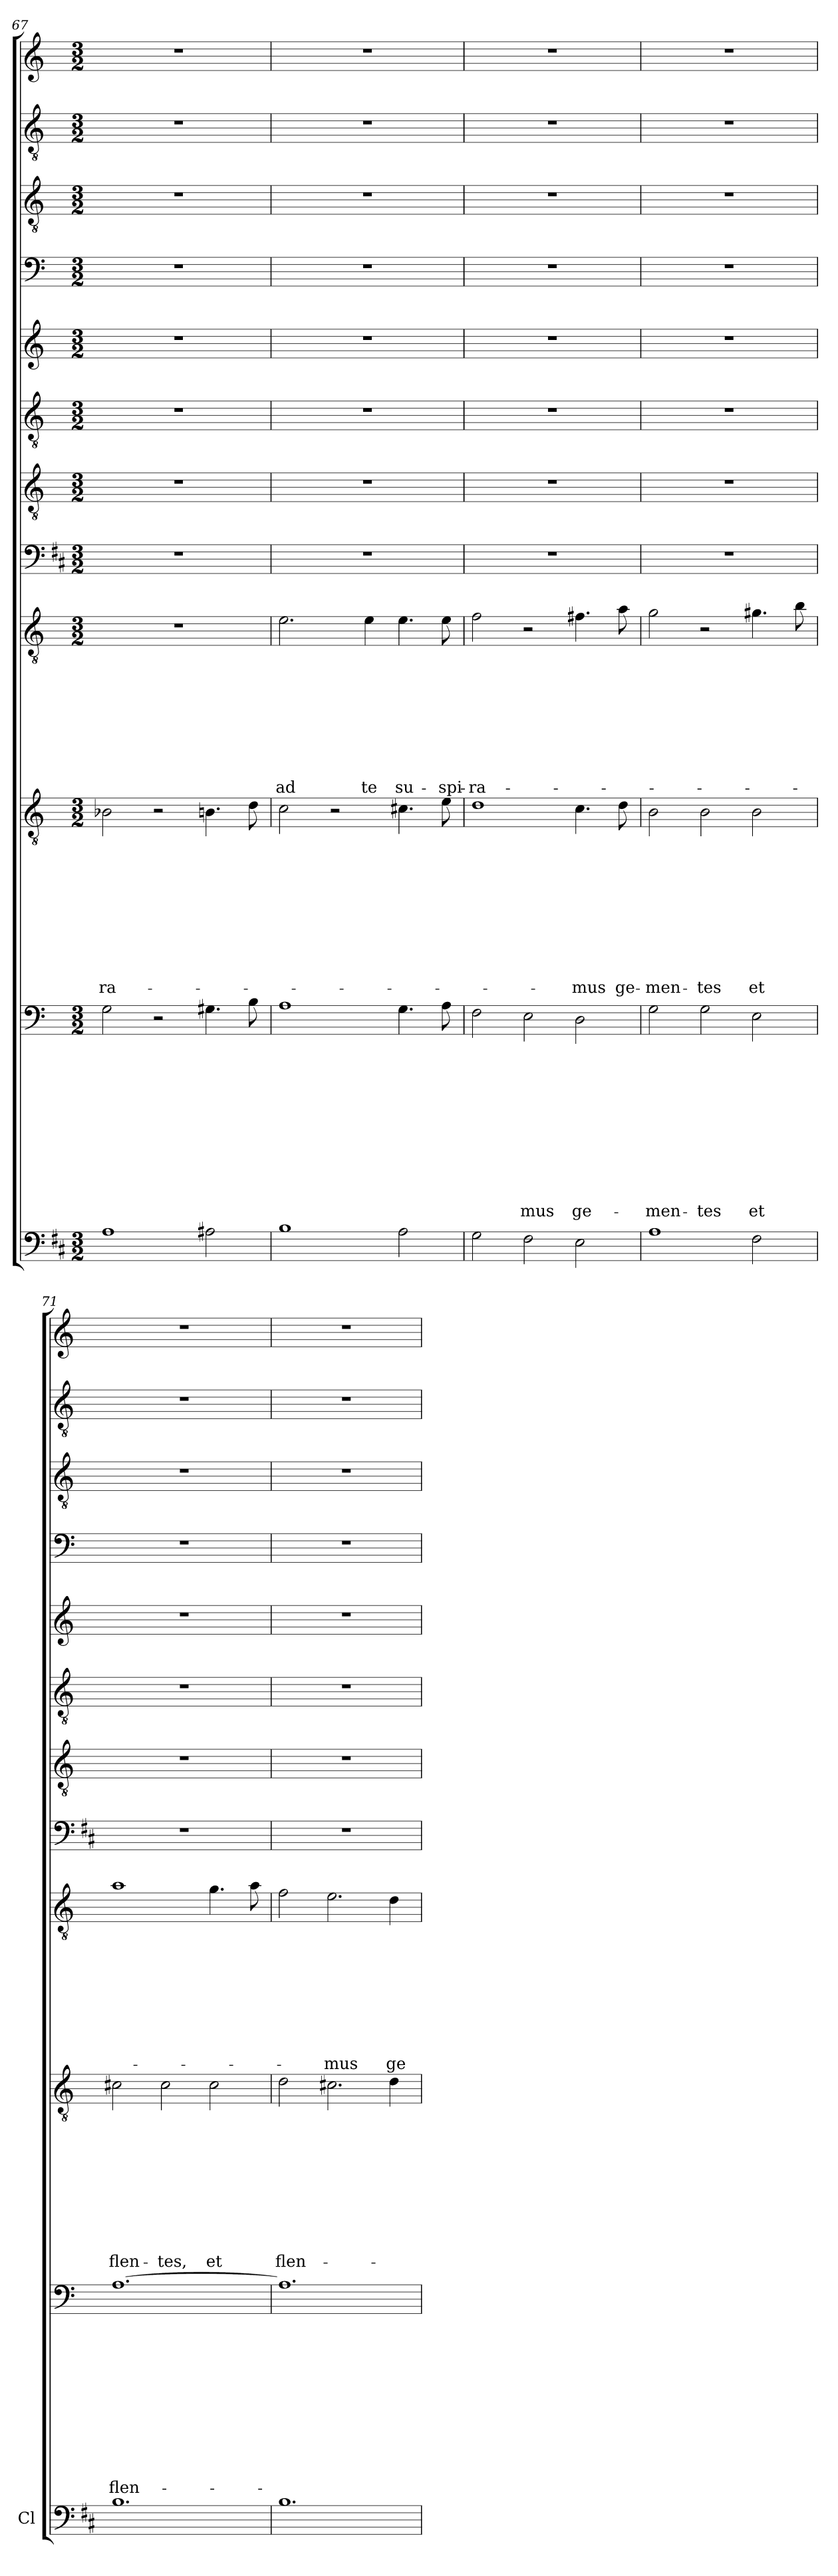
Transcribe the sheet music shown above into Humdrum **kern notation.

**kern	**kern	**text	**text	**text	**text	**text	**text	**text	**text	**text	**text	**text	**kern	**text	**text	**text	**text	**text	**text	**text	**text	**text	**text	**kern	**text	**text	**text	**text	**text	**text	**text	**text	**text	**kern	**kern	**kern	**kern	**kern	**kern	**kern	**kern
*part12	*part11	*part11	*part11	*part11	*part11	*part11	*part11	*part11	*part11	*part11	*part11	*part11	*part10	*part10	*part10	*part10	*part10	*part10	*part10	*part10	*part10	*part10	*part10	*part9	*part9	*part9	*part9	*part9	*part9	*part9	*part9	*part9	*part9	*part8	*part7	*part6	*part5	*part4	*part3	*part2	*part1
*staff12	*staff11	*staff11	*staff11	*staff11	*staff11	*staff11	*staff11	*staff11	*staff11	*staff11	*staff11	*staff11	*staff10	*staff10	*staff10	*staff10	*staff10	*staff10	*staff10	*staff10	*staff10	*staff10	*staff10	*staff9	*staff9	*staff9	*staff9	*staff9	*staff9	*staff9	*staff9	*staff9	*staff9	*staff8	*staff7	*staff6	*staff5	*staff4	*staff3	*staff2	*staff1
*I'Cl	*	*	*	*	*	*	*	*	*	*	*	*	*	*	*	*	*	*	*	*	*	*	*	*	*	*	*	*	*	*	*	*	*	*	*	*	*	*	*	*	*
!!LO:PB:g=z
*clefF4	*clefF4	*	*	*	*	*	*	*	*	*	*	*	*clefGv2	*	*	*	*	*	*	*	*	*	*	*clefGv2	*	*	*	*	*	*	*	*	*	*clefF4	*clefGv2	*clefGv2	*clefG2	*clefF4	*clefGv2	*clefGv2	*clefG2
*ITrd1c2	*	*	*	*	*	*	*	*	*	*	*	*	*	*	*	*	*	*	*	*	*	*	*	*	*	*	*	*	*	*	*	*	*	*ITrd1c2	*	*ITrd8c14	*	*	*	*	*
*k[]	*k[]	*	*	*	*	*	*	*	*	*	*	*	*k[]	*	*	*	*	*	*	*	*	*	*	*k[]	*	*	*	*	*	*	*	*	*	*k[]	*k[]	*k[]	*k[]	*k[]	*k[]	*k[]	*k[]
*C:	*C:	*	*	*	*	*	*	*	*	*	*	*	*C:	*	*	*	*	*	*	*	*	*	*	*C:	*	*	*	*	*	*	*	*	*	*C:	*C:	*C:	*C:	*C:	*C:	*C:	*C:
*M3/2	*M3/2	*	*	*	*	*	*	*	*	*	*	*	*M3/2	*	*	*	*	*	*	*	*	*	*	*M3/2	*	*	*	*	*	*	*	*	*	*M3/2	*M3/2	*M3/2	*M3/2	*M3/2	*M3/2	*M3/2	*M3/2
=67	=67	=67	=67	=67	=67	=67	=67	=67	=67	=67	=67	=67	=67	=67	=67	=67	=67	=67	=67	=67	=67	=67	=67	=67	=67	=67	=67	=67	=67	=67	=67	=67	=67	=67	=67	=67	=67	=67	=67	=67	=67
!	!	!	!	!	!	!	!	!	!	!	!	!	!	!	!	!	!	!	!	!	!	!	!LO:LY:b	!	!	!	!	!	!	!	!	!	!	!	!	!	!	!	!	!	!
1G	2G\	.	.	.	.	.	.	.	.	.	.	.	2B-X\	.	.	.	.	.	.	.	.	.	-ra-	1.r	.	.	.	.	.	.	.	.	.	1.r	1.r	1.r	1.r	1.r	1.r	1.r	1.r
.	2r	.	.	.	.	.	.	.	.	.	.	.	2r	.	.	.	.	.	.	.	.	.	.	.	.	.	.	.	.	.	.	.	.	.	.	.	.	.	.	.	.
2G#X\	4.G#X\	.	.	.	.	.	.	.	.	.	.	.	4.Bn\	.	.	.	.	.	.	.	.	.	.	.	.	.	.	.	.	.	.	.	.	.	.	.	.	.	.	.	.
.	8B\	.	.	.	.	.	.	.	.	.	.	.	8d\	.	.	.	.	.	.	.	.	.	.	.	.	.	.	.	.	.	.	.	.	.	.	.	.	.	.	.	.
=68	=68	=68	=68	=68	=68	=68	=68	=68	=68	=68	=68	=68	=68	=68	=68	=68	=68	=68	=68	=68	=68	=68	=68	=68	=68	=68	=68	=68	=68	=68	=68	=68	=68	=68	=68	=68	=68	=68	=68	=68	=68
!	!	!	!	!	!	!	!	!	!	!	!	!	!	!	!	!	!	!	!	!	!	!	!	!	!	!	!	!	!	!	!	!	!LO:LY:b	!	!	!	!	!	!	!	!
1A	1A	.	.	.	.	.	.	.	.	.	.	.	2c\	.	.	.	.	.	.	.	.	.	.	2.e\	.	.	.	.	.	.	.	.	ad	1.r	1.r	1.r	1.r	1.r	1.r	1.r	1.r
.	.	.	.	.	.	.	.	.	.	.	.	.	2r	.	.	.	.	.	.	.	.	.	.	.	.	.	.	.	.	.	.	.	.	.	.	.	.	.	.	.	.
!	!	!	!	!	!	!	!	!	!	!	!	!	!	!	!	!	!	!	!	!	!	!	!	!	!	!	!	!	!	!	!	!	!LO:LY:b	!	!	!	!	!	!	!	!
.	.	.	.	.	.	.	.	.	.	.	.	.	.	.	.	.	.	.	.	.	.	.	.	4e\	.	.	.	.	.	.	.	.	te	.	.	.	.	.	.	.	.
!	!	!	!	!	!	!	!	!	!	!	!	!	!	!	!	!	!	!	!	!	!	!	!	!	!	!	!	!	!	!	!	!	!LO:LY:b	!	!	!	!	!	!	!	!
2G\	4.G\	.	.	.	.	.	.	.	.	.	.	.	4.c#X\	.	.	.	.	.	.	.	.	.	.	4.e\	.	.	.	.	.	.	.	.	su-	.	.	.	.	.	.	.	.
!	!	!	!	!	!	!	!	!	!	!	!	!	!	!	!	!	!	!	!	!	!	!	!	!	!	!	!	!	!	!	!	!	!LO:LY:b	!	!	!	!	!	!	!	!
.	8A\	.	.	.	.	.	.	.	.	.	.	.	8e\	.	.	.	.	.	.	.	.	.	.	8e\	.	.	.	.	.	.	.	.	-spi-	.	.	.	.	.	.	.	.
=69	=69	=69	=69	=69	=69	=69	=69	=69	=69	=69	=69	=69	=69	=69	=69	=69	=69	=69	=69	=69	=69	=69	=69	=69	=69	=69	=69	=69	=69	=69	=69	=69	=69	=69	=69	=69	=69	=69	=69	=69	=69
!	!	!	!	!	!	!	!	!	!	!	!	!	!	!	!	!	!	!	!	!	!	!	!	!	!	!	!	!	!	!	!	!	!LO:LY:b	!	!	!	!	!	!	!	!
2F\	2F\	.	.	.	.	.	.	.	.	.	.	.	1d	.	.	.	.	.	.	.	.	.	.	2f\	.	.	.	.	.	.	.	.	-ra-	1.r	1.r	1.r	1.r	1.r	1.r	1.r	1.r
!	!	!	!	!	!	!	!	!	!	!	!	!LO:LY:b	!	!	!	!	!	!	!	!	!	!	!	!	!	!	!	!	!	!	!	!	!	!	!	!	!	!	!	!	!
2E\	2E\	.	.	.	.	.	.	.	.	.	.	-mus	.	.	.	.	.	.	.	.	.	.	.	2r	.	.	.	.	.	.	.	.	.	.	.	.	.	.	.	.	.
!	!	!	!	!	!	!	!	!	!	!	!	!LO:LY:b	!	!	!	!	!	!	!	!	!	!	!LO:LY:b	!	!	!	!	!	!	!	!	!	!	!	!	!	!	!	!	!	!
2D\	2D\	.	.	.	.	.	.	.	.	.	.	ge-	4.c\	.	.	.	.	.	.	.	.	.	-mus	4.f#X\	.	.	.	.	.	.	.	.	.	.	.	.	.	.	.	.	.
!	!	!	!	!	!	!	!	!	!	!	!	!	!	!	!	!	!	!	!	!	!	!	!LO:LY:b	!	!	!	!	!	!	!	!	!	!	!	!	!	!	!	!	!	!
.	.	.	.	.	.	.	.	.	.	.	.	.	8d\	.	.	.	.	.	.	.	.	.	ge-	8a\	.	.	.	.	.	.	.	.	.	.	.	.	.	.	.	.	.
=70	=70	=70	=70	=70	=70	=70	=70	=70	=70	=70	=70	=70	=70	=70	=70	=70	=70	=70	=70	=70	=70	=70	=70	=70	=70	=70	=70	=70	=70	=70	=70	=70	=70	=70	=70	=70	=70	=70	=70	=70	=70
!	!	!	!	!	!	!	!	!	!	!	!	!LO:LY:b	!	!	!	!	!	!	!	!	!	!	!LO:LY:b	!	!	!	!	!	!	!	!	!	!	!	!	!	!	!	!	!	!
1G	2G\	.	.	.	.	.	.	.	.	.	.	-men-	2B\	.	.	.	.	.	.	.	.	.	-men-	2g\	.	.	.	.	.	.	.	.	.	1.r	1.r	1.r	1.r	1.r	1.r	1.r	1.r
!	!	!	!	!	!	!	!	!	!	!	!	!LO:LY:b	!	!	!	!	!	!	!	!	!	!	!LO:LY:b	!	!	!	!	!	!	!	!	!	!	!	!	!	!	!	!	!	!
.	2G\	.	.	.	.	.	.	.	.	.	.	-tes	2B\	.	.	.	.	.	.	.	.	.	-tes	2r	.	.	.	.	.	.	.	.	.	.	.	.	.	.	.	.	.
!	!	!	!	!	!	!	!	!	!	!	!	!LO:LY:b	!	!	!	!	!	!	!	!	!	!	!LO:LY:b	!	!	!	!	!	!	!	!	!	!	!	!	!	!	!	!	!	!
2E\	2E\	.	.	.	.	.	.	.	.	.	.	et	2B\	.	.	.	.	.	.	.	.	.	et	4.g#X\	.	.	.	.	.	.	.	.	.	.	.	.	.	.	.	.	.
.	.	.	.	.	.	.	.	.	.	.	.	.	.	.	.	.	.	.	.	.	.	.	.	8b\	.	.	.	.	.	.	.	.	.	.	.	.	.	.	.	.	.
=71	=71	=71	=71	=71	=71	=71	=71	=71	=71	=71	=71	=71	=71	=71	=71	=71	=71	=71	=71	=71	=71	=71	=71	=71	=71	=71	=71	=71	=71	=71	=71	=71	=71	=71	=71	=71	=71	=71	=71	=71	=71
!	!	!	!	!	!	!	!	!	!	!	!	!LO:LY:b	!	!	!	!	!	!	!	!	!	!	!LO:LY:b	!	!	!	!	!	!	!	!	!	!	!	!	!	!	!	!	!	!
1.A	[1.A	.	.	.	.	.	.	.	.	.	.	flen-	2c#X\	.	.	.	.	.	.	.	.	.	flen-	1a	.	.	.	.	.	.	.	.	.	1.r	1.r	1.r	1.r	1.r	1.r	1.r	1.r
!	!	!	!	!	!	!	!	!	!	!	!	!	!	!	!	!	!	!	!	!	!	!	!LO:LY:b	!	!	!	!	!	!	!	!	!	!	!	!	!	!	!	!	!	!
.	.	.	.	.	.	.	.	.	.	.	.	.	2c#\	.	.	.	.	.	.	.	.	.	-tes,	.	.	.	.	.	.	.	.	.	.	.	.	.	.	.	.	.	.
!	!	!	!	!	!	!	!	!	!	!	!	!	!	!	!	!	!	!	!	!	!	!	!LO:LY:b	!	!	!	!	!	!	!	!	!	!	!	!	!	!	!	!	!	!
.	.	.	.	.	.	.	.	.	.	.	.	.	2c#\	.	.	.	.	.	.	.	.	.	et	4.g\	.	.	.	.	.	.	.	.	.	.	.	.	.	.	.	.	.
.	.	.	.	.	.	.	.	.	.	.	.	.	.	.	.	.	.	.	.	.	.	.	.	8a\	.	.	.	.	.	.	.	.	.	.	.	.	.	.	.	.	.
=72	=72	=72	=72	=72	=72	=72	=72	=72	=72	=72	=72	=72	=72	=72	=72	=72	=72	=72	=72	=72	=72	=72	=72	=72	=72	=72	=72	=72	=72	=72	=72	=72	=72	=72	=72	=72	=72	=72	=72	=72	=72
!	!	!	!	!	!	!	!	!	!	!	!	!	!	!	!	!	!	!	!	!	!	!	!LO:LY:b	!	!	!	!	!	!	!	!	!	!	!	!	!	!	!	!	!	!
1.A	1.A]	.	.	.	.	.	.	.	.	.	.	.	2d\	.	.	.	.	.	.	.	.	.	flen-	2f\	.	.	.	.	.	.	.	.	.	1.r	1.r	1.r	1.r	1.r	1.r	1.r	1.r
!	!	!	!	!	!	!	!	!	!	!	!	!	!	!	!	!	!	!	!	!	!	!	!	!	!	!	!	!	!	!	!	!	!LO:LY:b	!	!	!	!	!	!	!	!
.	.	.	.	.	.	.	.	.	.	.	.	.	2.c#X\	.	.	.	.	.	.	.	.	.	.	2.e\	.	.	.	.	.	.	.	.	-mus	.	.	.	.	.	.	.	.
!	!	!	!	!	!	!	!	!	!	!	!	!	!	!	!	!	!	!	!	!	!	!	!	!	!	!	!	!	!	!	!	!	!LO:LY:b	!	!	!	!	!	!	!	!
.	.	.	.	.	.	.	.	.	.	.	.	.	4d\	.	.	.	.	.	.	.	.	.	.	4d\	.	.	.	.	.	.	.	.	ge-	.	.	.	.	.	.	.	.
=	=	=	=	=	=	=	=	=	=	=	=	=	=	=	=	=	=	=	=	=	=	=	=	=	=	=	=	=	=	=	=	=	=	=	=	=	=	=	=	=	=
*-	*-	*-	*-	*-	*-	*-	*-	*-	*-	*-	*-	*-	*-	*-	*-	*-	*-	*-	*-	*-	*-	*-	*-	*-	*-	*-	*-	*-	*-	*-	*-	*-	*-	*-	*-	*-	*-	*-	*-	*-	*-
